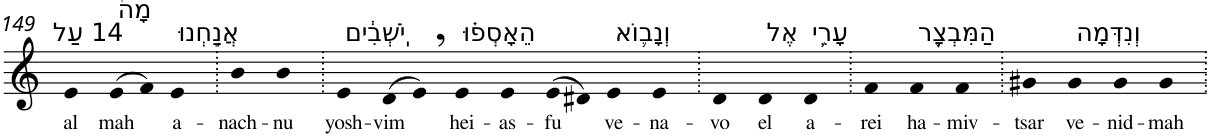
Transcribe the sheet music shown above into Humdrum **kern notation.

**kern	**text
*part1	*part1
*staff1	*staff1
*I"Piano	*
*I'Pno	*
!!LO:PB:g=z
*clefG2	*
*k[]	*
=149	=149
!LO:TX:a:t=14 עַל	!
!	!LO:LY:b
4e	al
!LO:TX:a:t=מָה֙	!
!	!LO:LY:b
(>8e	mah
8f)	.
!LO:TX:a:t=אֲנַ֣חְנוּ	!
!	!LO:LY:b
4e	a-
=150.	=150.
!	!LO:LY:b
4b	-nach-
!	!LO:LY:b
4b	-nu
=151.	=151.
!LO:TX:a:t=יֹֽשְׁבִ֔ים	!
!	!LO:LY:b
4e	yosh-
!	!LO:LY:b
(>8d	-vim
8e,)	.
!LO:TX:a:t=הֵאָסְפ֗וּ	!
!	!LO:LY:b
4e	hei-
!	!LO:LY:b
4e	-as-
!	!LO:LY:b
(>8e	-fu
8d#X)	.
!LO:TX:a:t=וְנָב֛וֹא	!
!	!LO:LY:b
4e	ve-
!	!LO:LY:b
4e	-na-
=152.	=152.
!	!LO:LY:b
4d	-vo
!LO:TX:a:t=אֶל	!
!	!LO:LY:b
4d	el
!LO:TX:a:t=עָרֵ֥י	!
!	!LO:LY:b
4d	a-
=153.	=153.
!	!LO:LY:b
4f	-rei
!LO:TX:a:t=הַמִּבְצָ֖ר	!
!	!LO:LY:b
4f	ha-
!	!LO:LY:b
4f	-miv-
=154.	=154.
!	!LO:LY:b
4g#X	-tsar
!LO:TX:a:t=וְנִדְּמָה	!
!	!LO:LY:b
4g#	ve-
!	!LO:LY:b
4g#	-nid-
!	!LO:LY:b
4g#	-mah
=.	=.
*-	*-
